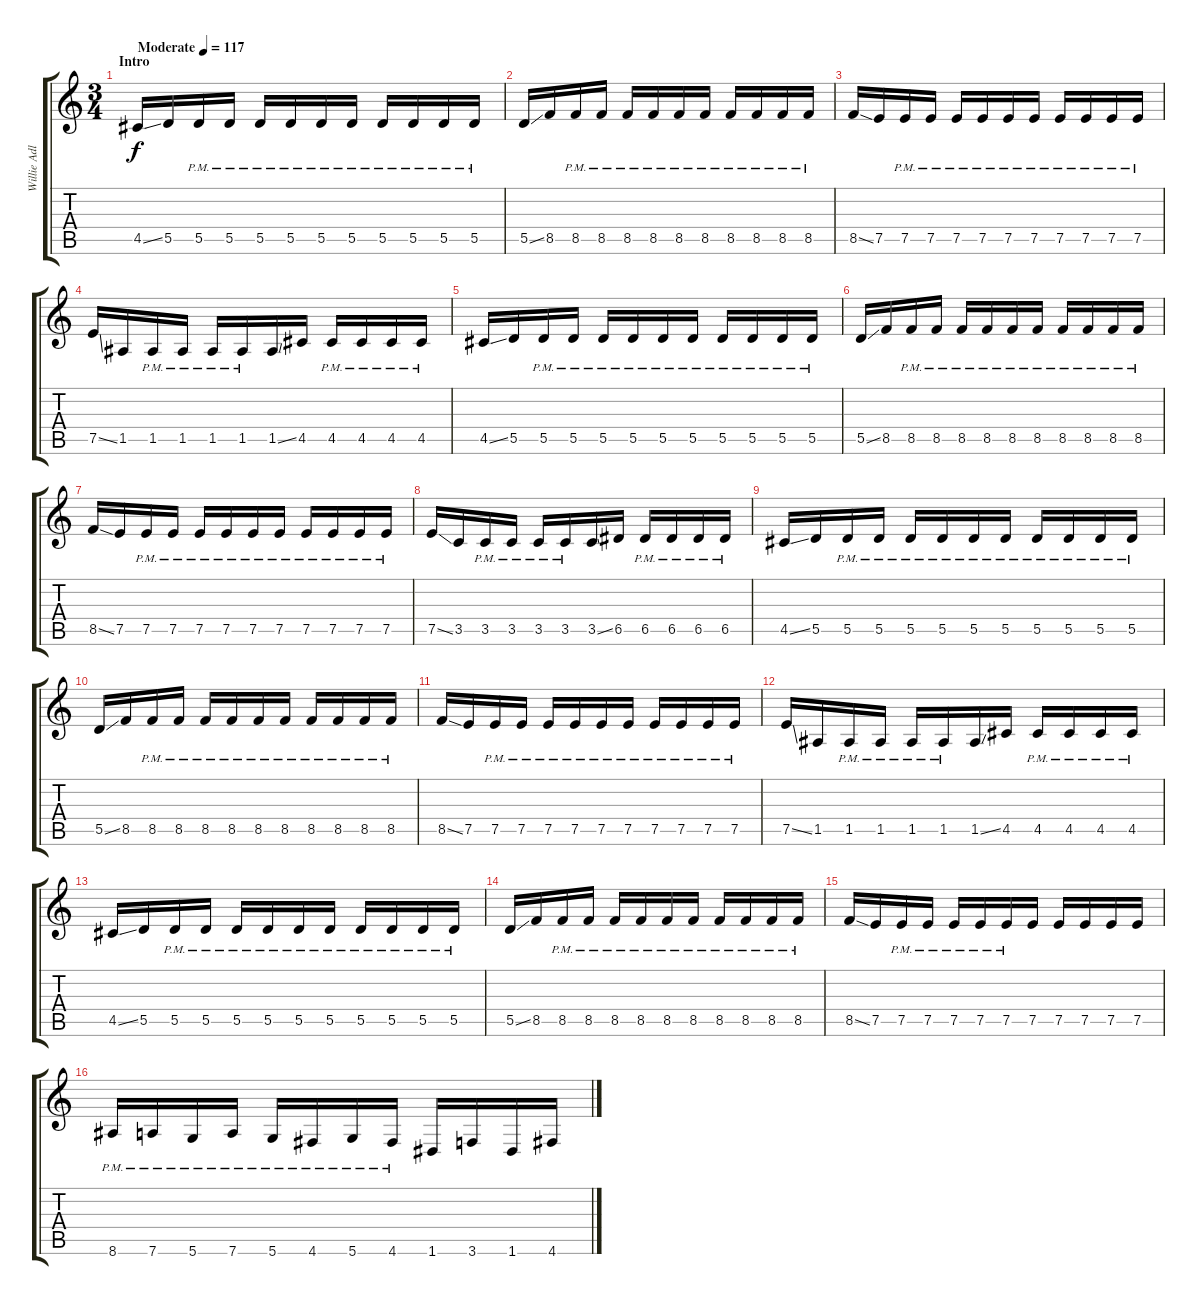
\track ("Willie Adler" "Willie Adl") {instrument distortionguitar}
\staff {score tabs}
\tuning (E4 B3 G3 D3 A2 D2) {hide}
\ts (3 4)
\section ("" "Intro")
\tempo (117 "Moderate")
\clef g2
\ks c
4.5{ss}.16{dy f instrument distortionguitar} 5.5.16 5.5{pm}.16 5.5{pm}.16 5.5{pm}.16 5.5{pm}.16 5.5{pm}.16 5.5{pm}.16 5.5{pm}.16 5.5{pm}.16 5.5{pm}.16 5.5{pm}.16 |
5.5{ss}.16 8.5.16 8.5{pm}.16 8.5{pm}.16 8.5{pm}.16 8.5{pm}.16 8.5{pm}.16 8.5{pm}.16 8.5{pm}.16 8.5{pm}.16 8.5{pm}.16 8.5{pm}.16 |
8.5{ss}.16 7.5.16 7.5{pm}.16 7.5{pm}.16 7.5{pm}.16 7.5{pm}.16 7.5{pm}.16 7.5{pm}.16 7.5{pm}.16 7.5{pm}.16 7.5{pm}.16 7.5{pm}.16 |
7.5{ss}.16 1.5.16 1.5{pm}.16 1.5{pm}.16 1.5{pm}.16 1.5{pm}.16 1.5{ss}.16 4.5.16 4.5{pm}.16 4.5{pm}.16 4.5{pm}.16 4.5{pm}.16 |
4.5{ss}.16 5.5.16 5.5{pm}.16 5.5{pm}.16 5.5{pm}.16 5.5{pm}.16 5.5{pm}.16 5.5{pm}.16 5.5{pm}.16 5.5{pm}.16 5.5{pm}.16 5.5{pm}.16 |
5.5{ss}.16 8.5.16 8.5{pm}.16 8.5{pm}.16 8.5{pm}.16 8.5{pm}.16 8.5{pm}.16 8.5{pm}.16 8.5{pm}.16 8.5{pm}.16 8.5{pm}.16 8.5{pm}.16 |
8.5{ss}.16 7.5.16 7.5{pm}.16 7.5{pm}.16 7.5{pm}.16 7.5{pm}.16 7.5{pm}.16 7.5{pm}.16 7.5{pm}.16 7.5{pm}.16 7.5{pm}.16 7.5{pm}.16 |
7.5{ss}.16 3.5.16 3.5{pm}.16 3.5{pm}.16 3.5{pm}.16 3.5{pm}.16 3.5{ss}.16 6.5.16 6.5{pm}.16 6.5{pm}.16 6.5{pm}.16 6.5{pm}.16 |
4.5{ss}.16 5.5.16 5.5{pm}.16 5.5{pm}.16 5.5{pm}.16 5.5{pm}.16 5.5{pm}.16 5.5{pm}.16 5.5{pm}.16 5.5{pm}.16 5.5{pm}.16 5.5{pm}.16 |
5.5{ss}.16 8.5.16 8.5{pm}.16 8.5{pm}.16 8.5{pm}.16 8.5{pm}.16 8.5{pm}.16 8.5{pm}.16 8.5{pm}.16 8.5{pm}.16 8.5{pm}.16 8.5{pm}.16 |
8.5{ss}.16 7.5.16 7.5{pm}.16 7.5{pm}.16 7.5{pm}.16 7.5{pm}.16 7.5{pm}.16 7.5{pm}.16 7.5{pm}.16 7.5{pm}.16 7.5{pm}.16 7.5{pm}.16 |
7.5{ss}.16 1.5.16 1.5{pm}.16 1.5{pm}.16 1.5{pm}.16 1.5{pm}.16 1.5{ss}.16 4.5.16 4.5{pm}.16 4.5{pm}.16 4.5{pm}.16 4.5{pm}.16 |
4.5{ss}.16 5.5.16 5.5{pm}.16 5.5{pm}.16 5.5{pm}.16 5.5{pm}.16 5.5{pm}.16 5.5{pm}.16 5.5{pm}.16 5.5{pm}.16 5.5{pm}.16 5.5{pm}.16 |
5.5{ss}.16 8.5.16 8.5{pm}.16 8.5{pm}.16 8.5{pm}.16 8.5{pm}.16 8.5{pm}.16 8.5{pm}.16 8.5{pm}.16 8.5{pm}.16 8.5{pm}.16 8.5{pm}.16 |
8.5{ss}.16 7.5.16 7.5{pm}.16 7.5{pm}.16 7.5{pm}.16 7.5{pm}.16 7.5{pm}.16 7.5.16 7.5.16 7.5.16 7.5.16 7.5.16 |
8.6{pm}.16 7.6{pm}.16 5.6{pm}.16 7.6{pm}.16 5.6{pm}.16 4.6{pm}.16 5.6{pm}.16 4.6{pm}.16 1.6.16 3.6.16 1.6.16 4.6.16
